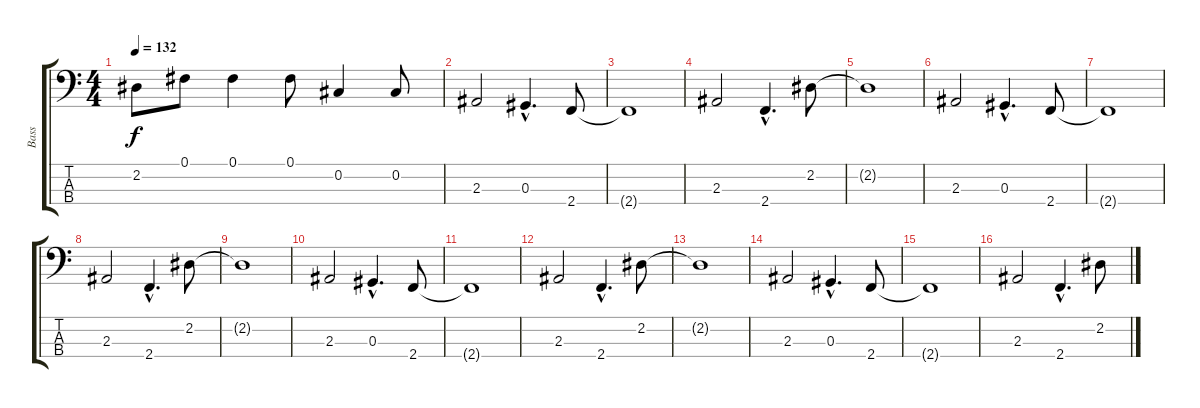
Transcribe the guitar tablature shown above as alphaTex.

\track ("Bass" "Bass") {instrument electricbassfinger}
\staff {score tabs}
\tuning (Gb2 Db2 Ab1 Eb1) {hide}
\ts (4 4)
\tempo 132
\clef f4
\ks c
2.2{t}.8{dy f} 0.1.8 0.1.4 0.1.8 0.2.4 0.2.8 |
2.3.2 0.3{hac}.4{d} 2.4.8 |
2.4{t}.1 |
2.3.2 2.4{hac}.4{d} 2.2.8 |
2.2{t}.1 |
2.3.2 0.3{hac}.4{d} 2.4.8 |
2.4{t}.1 |
2.3.2 2.4{hac}.4{d} 2.2.8 |
2.2{t}.1 |
2.3.2 0.3{hac}.4{d} 2.4.8 |
2.4{t}.1 |
2.3.2 2.4{hac}.4{d} 2.2.8 |
2.2{t}.1 |
2.3.2 0.3{hac}.4{d} 2.4.8 |
2.4{t}.1 |
2.3.2 2.4{hac}.4{d} 2.2.8
